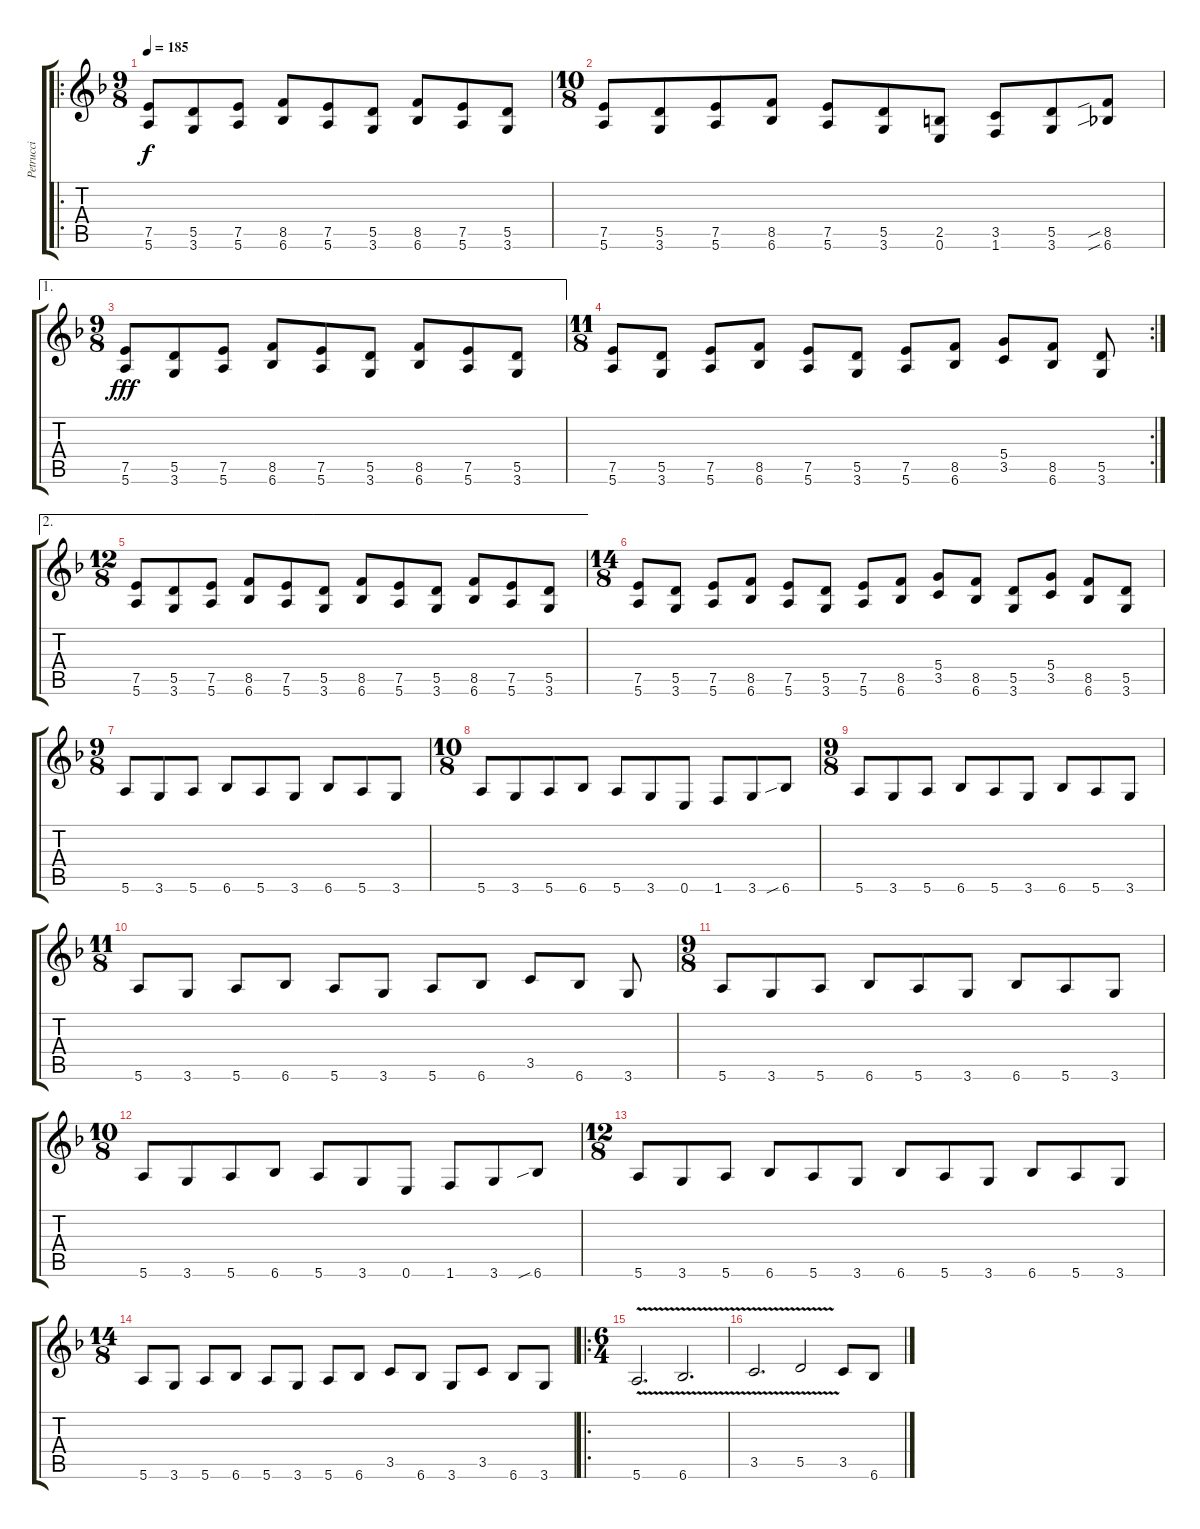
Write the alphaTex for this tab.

\track ("Petrucci" "Petrucci") {instrument distortionguitar}
\staff {score tabs}
\tuning (E4 B3 G3 D3 A2 E2) {hide}
\ro
\ts (9 8)
\tempo 185
\clef g2
\ks f
(7.5 5.6).8{dy f} (5.5 3.6).8 (7.5 5.6).8 (8.5 6.6).8 (7.5 5.6).8 (5.5 3.6).8 (8.5 6.6).8 (7.5 5.6).8 (5.5 3.6).8 |
\ts (10 8)
(7.5 5.6).8 (5.5 3.6).8 (7.5 5.6).8 (8.5 6.6).8 (7.5 5.6).8 (5.5 3.6).8 (2.5 0.6).8 (3.5 1.6).8 (5.5 3.6).8 (8.5{sib} 6.6{sib}).8 |
\ae 1
\ts (9 8)
(7.5 5.6).8{dy fff} (5.5 3.6).8 (7.5 5.6).8 (8.5 6.6).8 (7.5 5.6).8 (5.5 3.6).8 (8.5 6.6).8 (7.5 5.6).8 (5.5 3.6).8 |
\rc 2
\ts (11 8)
(7.5 5.6).8 (5.5 3.6).8 (7.5 5.6).8 (8.5 6.6).8 (7.5 5.6).8 (5.5 3.6).8 (7.5 5.6).8 (8.5 6.6).8 (5.4 3.5).8 (8.5 6.6).8 (5.5 3.6).8 |
\ae 2
\ts (12 8)
(7.5 5.6).8 (5.5 3.6).8 (7.5 5.6).8 (8.5 6.6).8 (7.5 5.6).8 (5.5 3.6).8 (8.5 6.6).8 (7.5 5.6).8 (5.5 3.6).8 (8.5 6.6).8 (7.5 5.6).8 (5.5 3.6).8 |
\ts (14 8)
(7.5 5.6).8 (5.5 3.6).8 (7.5 5.6).8 (8.5 6.6).8 (7.5 5.6).8 (5.5 3.6).8 (7.5 5.6).8 (8.5 6.6).8 (5.4 3.5).8 (8.5 6.6).8 (5.5 3.6).8 (5.4 3.5).8 (8.5 6.6).8 (5.5 3.6).8 |
\ts (9 8)
5.6.8 3.6.8 5.6.8 6.6.8 5.6.8 3.6.8 6.6.8 5.6.8 3.6.8 |
\ts (10 8)
5.6.8 3.6.8 5.6.8 6.6.8 5.6.8 3.6.8 0.6.8 1.6.8 3.6.8 6.6{sib}.8 |
\ts (9 8)
5.6.8 3.6.8 5.6.8 6.6.8 5.6.8 3.6.8 6.6.8 5.6.8 3.6.8 |
\ts (11 8)
5.6.8 3.6.8 5.6.8 6.6.8 5.6.8 3.6.8 5.6.8 6.6.8 3.5.8 6.6.8 3.6.8 |
\ts (9 8)
5.6.8 3.6.8 5.6.8 6.6.8 5.6.8 3.6.8 6.6.8 5.6.8 3.6.8 |
\ts (10 8)
5.6.8 3.6.8 5.6.8 6.6.8 5.6.8 3.6.8 0.6.8 1.6.8 3.6.8 6.6{sib}.8 |
\ts (12 8)
5.6.8 3.6.8 5.6.8 6.6.8 5.6.8 3.6.8 6.6.8 5.6.8 3.6.8 6.6.8 5.6.8 3.6.8 |
\ts (14 8)
5.6.8 3.6.8 5.6.8 6.6.8 5.6.8 3.6.8 5.6.8 6.6.8 3.5.8 6.6.8 3.6.8 3.5.8 6.6.8 3.6.8 |
\ro
\ts (6 4)
5.6{v}.2{d} 6.6{v}.2{d} |
3.5{v}.2{d} 5.5{v}.2 3.5.8 6.6.8
